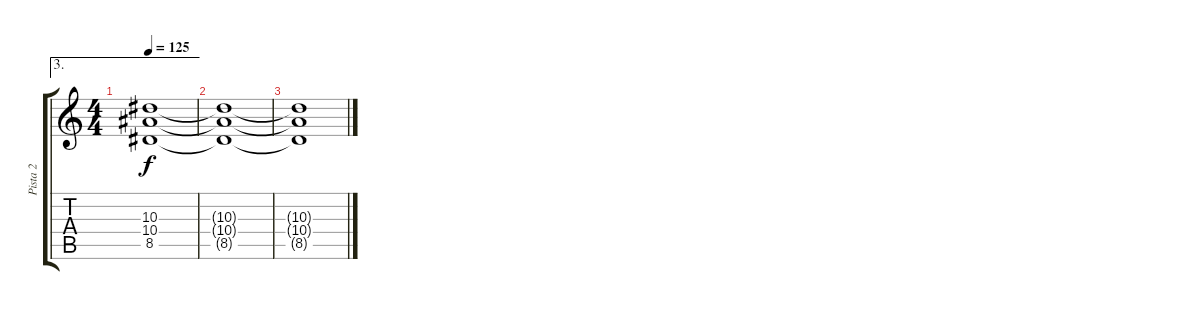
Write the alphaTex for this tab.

\track ("Pista 2" "Pista 2") {instrument electricguitarmuted}
\staff {score tabs}
\tuning (D4 A3 F3 C3 G2 C2) {hide}
\ae 3
\ts (4 4)
\tempo 125
\clef g2
\ks c
(10.3 10.4 8.5).1{dy f} |
(10.3{t} 10.4{t} 8.5{t}).1 |
(10.3{t} 10.4{t} 8.5{t}).1
